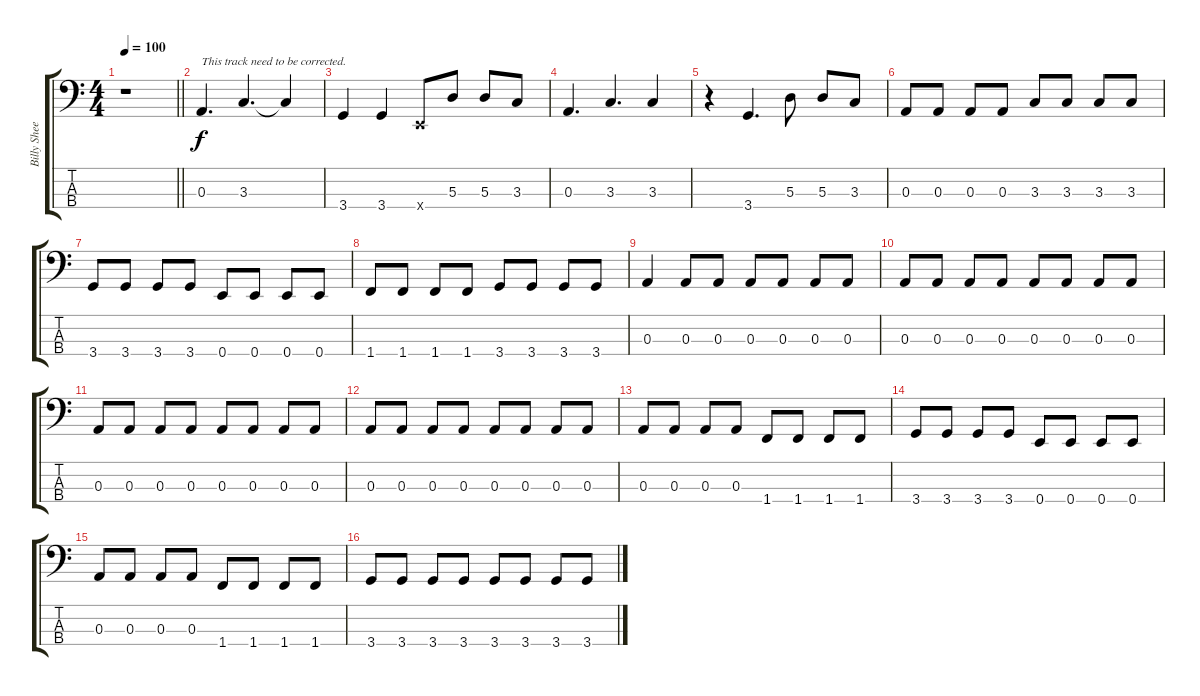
\track ("Billy Sheehan" "Billy Shee") {instrument electricbassfinger}
\staff {score tabs}
\tuning (G2 D2 A1 E1) {hide}
\ts (4 4)
\tempo 100
\clef f4
\barLineRight lightlight
\ks c
r.1{dy f instrument electricbassfinger} |
0.3.4{d txt "This track need to be corrected."} 3.3.4{d} 3.3{t}.4 |
3.4.4 3.4.4 0.4{x}.8 5.3.8 5.3.8 3.3.8 |
0.3.4{d} 3.3.4{d} 3.3.4 |
r.4 3.4.4{d} 5.3.8 5.3.8 3.3.8 |
0.3.8 0.3.8 0.3.8 0.3.8 3.3.8 3.3.8 3.3.8 3.3.8 |
3.4.8 3.4.8 3.4.8 3.4.8 0.4.8 0.4.8 0.4.8 0.4.8 |
1.4.8 1.4.8 1.4.8 1.4.8 3.4.8 3.4.8 3.4.8 3.4.8 |
0.3.4 0.3.8 0.3.8 0.3.8 0.3.8 0.3.8 0.3.8 |
0.3.8 0.3.8 0.3.8 0.3.8 0.3.8 0.3.8 0.3.8 0.3.8 |
0.3.8 0.3.8 0.3.8 0.3.8 0.3.8 0.3.8 0.3.8 0.3.8 |
0.3.8 0.3.8 0.3.8 0.3.8 0.3.8 0.3.8 0.3.8 0.3.8 |
0.3.8 0.3.8 0.3.8 0.3.8 1.4.8 1.4.8 1.4.8 1.4.8 |
3.4.8 3.4.8 3.4.8 3.4.8 0.4.8 0.4.8 0.4.8 0.4.8 |
0.3.8 0.3.8 0.3.8 0.3.8 1.4.8 1.4.8 1.4.8 1.4.8 |
3.4.8 3.4.8 3.4.8 3.4.8 3.4.8 3.4.8 3.4.8 3.4.8
